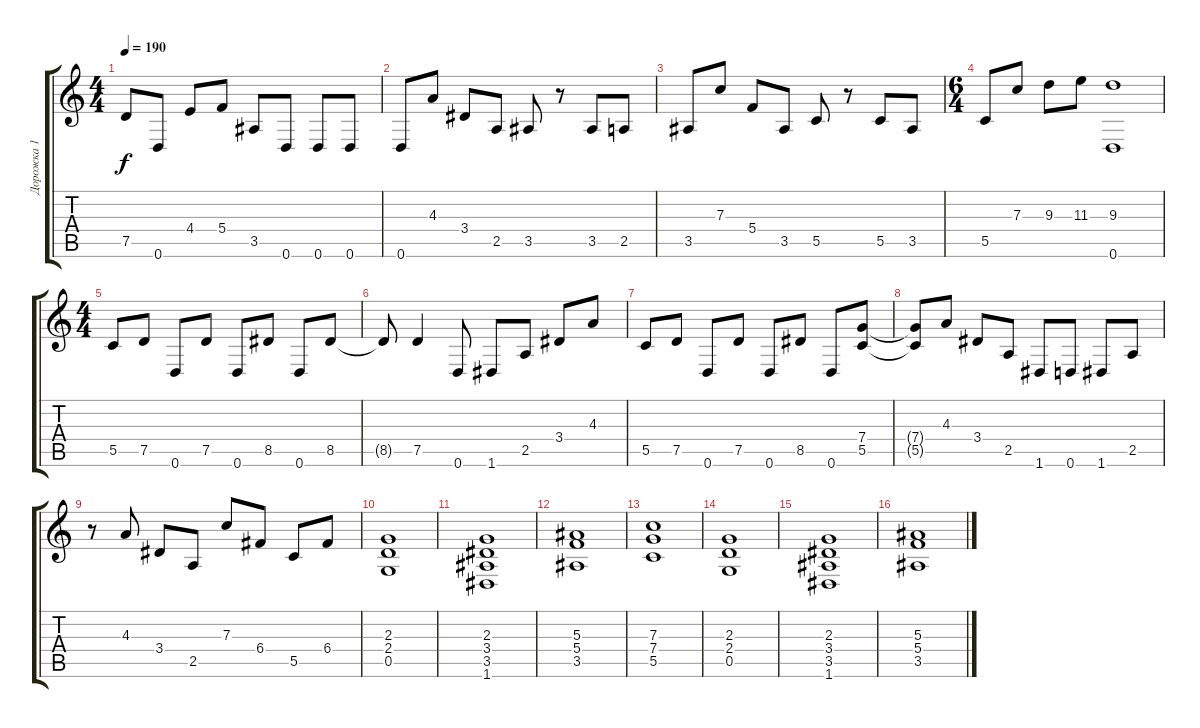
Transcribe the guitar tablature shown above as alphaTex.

\track ("Дорожка 1" "Дорожка 1") {instrument distortionguitar}
\staff {score tabs}
\tuning (D4 A3 F3 C3 G2 D2) {hide}
\ts (4 4)
\tempo 190
\clef g2
\ks c
7.5.8{dy f} 0.6.8 4.4.8 5.4.8 3.5.8 0.6.8 0.6.8 0.6.8 |
0.6.8 4.3.8 3.4.8 2.5.8 3.5.8 r.8 3.5.8 2.5.8 |
3.5.8 7.3.8 5.4.8 3.5.8 5.5.8 r.8 5.5.8 3.5.8 |
\ts (6 4)
5.5.8 7.3.8 9.3.8 11.3.8 (9.3 0.6).1 |
\ts (4 4)
5.5.8 7.5.8 0.6.8 7.5.8 0.6.8 8.5.8 0.6.8 8.5.8 |
8.5{t}.8 7.5.4 0.6.8 1.6.8 2.5.8 3.4.8 4.3.8 |
5.5.8 7.5.8 0.6.8 7.5.8 0.6.8 8.5.8 0.6.8 (7.4 5.5).8 |
(7.4{t} 5.5{t}).8 4.3.8 3.4.8 2.5.8 1.6.8 0.6.8 1.6.8 2.5.8 |
r.8 4.3.8 3.4.8 2.5.8 7.3.8 6.4.8 5.5.8 6.4.8 |
(2.3 2.4 0.5).1 |
(2.3 3.4 3.5 1.6).1 |
(5.3 5.4 3.5).1 |
(7.3 7.4 5.5).1 |
(2.3 2.4 0.5).1 |
(2.3 3.4 3.5 1.6).1 |
(5.3 5.4 3.5).1
